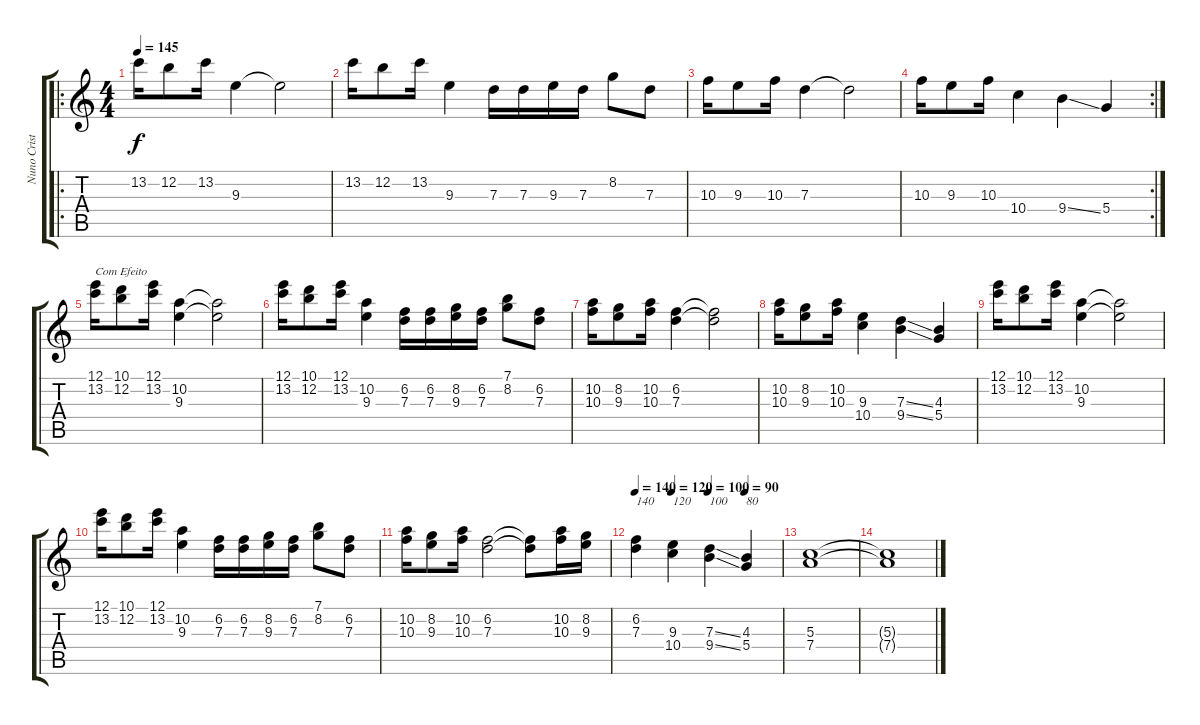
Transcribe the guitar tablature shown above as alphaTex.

\track ("Nuno Cristóvão" "Nuno Crist") {instrument overdrivenguitar}
\staff {score tabs}
\tuning (E4 B3 G3 D3 A2 E2) {hide}
\ro
\ts (4 4)
\tempo 145
\clef g2
\ks c
13.2.16{dy f} 12.2.8 13.2.16 9.3.4 9.3{t}.2 |
13.2.16 12.2.8 13.2.16 9.3.4 7.3.16 7.3.16 9.3.16 7.3.16 8.2.8 7.3.8 |
10.3.16 9.3.8 10.3.16 7.3.4 7.3{t}.2 |
\rc 2
10.3.16 9.3.8 10.3.16 10.4.4 9.4{ss}.4 5.4.4 |
(12.1 13.2).16{txt "Com Efeito"} (10.1 12.2).8 (12.1 13.2).16 (10.2 9.3).4 (10.2{t} 9.3{t}).2 |
(12.1 13.2).16 (10.1 12.2).8 (12.1 13.2).16 (10.2 9.3).4 (6.2 7.3).16 (6.2 7.3).16 (8.2 9.3).16 (6.2 7.3).16 (7.1 8.2).8 (6.2 7.3).8 |
(10.2 10.3).16 (8.2 9.3).8 (10.2 10.3).16 (6.2 7.3).4 (6.2{t} 7.3{t}).2 |
(10.2 10.3).16 (8.2 9.3).8 (10.2 10.3).16 (9.3 10.4).4 (7.3{ss} 9.4{ss}).4 (4.3 5.4).4 |
(12.1 13.2).16 (10.1 12.2).8 (12.1 13.2).16 (10.2 9.3).4 (10.2{t} 9.3{t}).2 |
(12.1 13.2).16 (10.1 12.2).8 (12.1 13.2).16 (10.2 9.3).4 (6.2 7.3).16 (6.2 7.3).16 (8.2 9.3).16 (6.2 7.3).16 (7.1 8.2).8 (6.2 7.3).8 |
(10.2 10.3).16 (8.2 9.3).8 (10.2 10.3).16 (6.2 7.3).2 (6.2{t} 7.3{t}).8 (10.2 10.3).16 (8.2 9.3).16 |
\tempo 140
\tempo (120 0.25)
\tempo (100 0.5)
\tempo (80 0.75)
\tempo (90 0.75)
(6.2 7.3).4{txt "140"} (9.3 10.4).4{txt "120"} (7.3{ss} 9.4{ss}).4{txt "100"} (4.3 5.4).4{txt "80"} |
(5.3 7.4).1 |
(5.3{t} 7.4{t}).1
